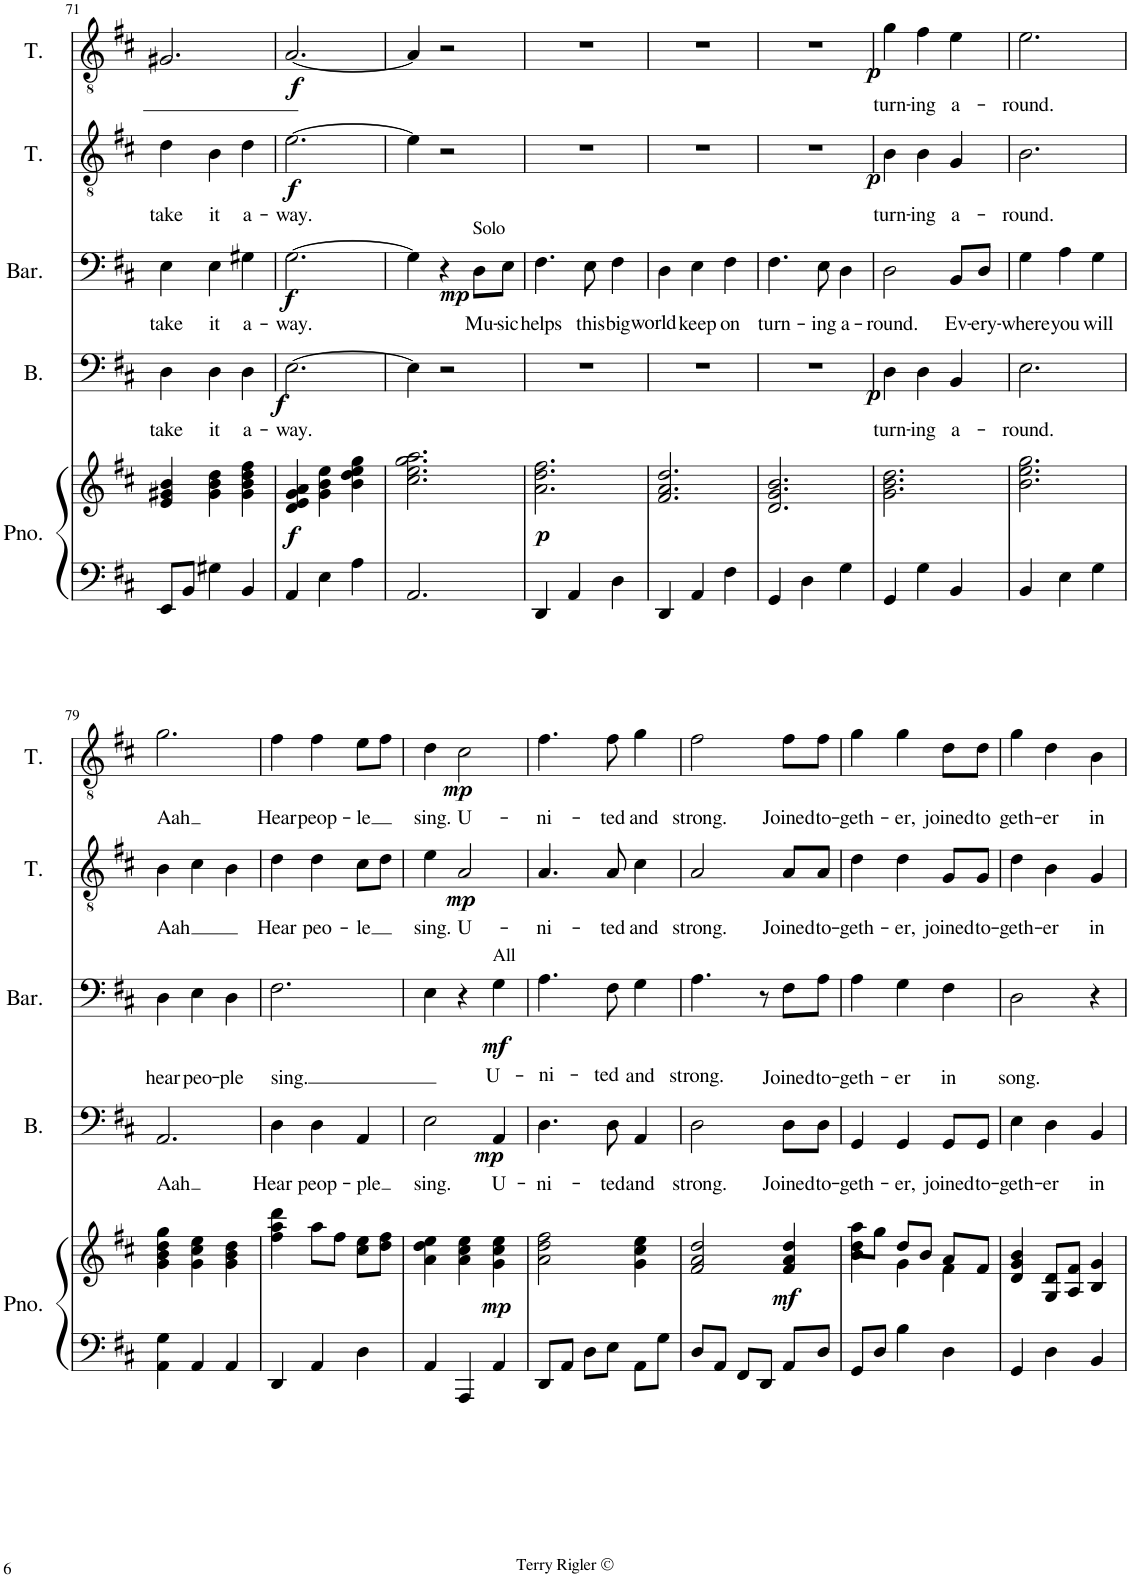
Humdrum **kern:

**kern	**kern	**dynam	**kern	**text	**dynam	**kern	**text	**dynam	**kern	**text	**dynam	**kern	**text	**dynam
*part5	*part5	*part5	*part4	*part4	*part4	*part3	*part3	*part3	*part2	*part2	*part2	*part1	*part1	*part1
*staff6	*staff5	*staff5/6	*staff4	*staff4	*staff4	*staff3	*staff3	*staff3	*staff2	*staff2	*staff2	*staff1	*staff1	*staff1
*I"Piano	*	*	*I"Bass	*	*	*I"Baritone	*	*	*I"Tenor	*	*	*I"Tenor	*	*
*I'Pno.	*	*	*I'B.	*	*	*I'Bar.	*	*	*I'T.	*	*	*I'T.	*	*
!!LO:PB:g=z
*clefF4	*clefG2	*	*clefF4	*	*	*clefF4	*	*	*clefGv2	*	*	*clefGv2	*	*
*k[f#c#]	*k[f#c#]	*	*k[f#c#]	*	*	*k[f#c#]	*	*	*k[f#c#]	*	*	*k[f#c#]	*	*
*M3/4	*M3/4	*	*M3/4	*	*	*M3/4	*	*	*M3/4	*	*	*M3/4	*	*
=71	=71	=71	=71	=71	=71	=71	=71	=71	=71	=71	=71	=71	=71	=71
!	!	!	!	!LO:LY:b	!	!	!LO:LY:b	!	!	!LO:LY:b	!	!	!	!
8EE/L	4e/ 4g#X/ 4b/	.	4D\	take	.	4E\	take	.	4d\	take	.	2.G#X/	.	.
8BB/J	.	.	.	.	.	.	.	.	.	.	.	.	.	.
!	!	!	!	!LO:LY:b	!	!	!LO:LY:b	!	!	!LO:LY:b	!	!	!	!
4G#X\	4g#\ 4b\ 4dd\	.	4D\	it	.	4E\	it	.	4B\	it	.	.	.	.
!	!	!	!	!LO:LY:b	!	!	!LO:LY:b	!	!	!LO:LY:b	!	!	!	!
4BB/	4g#\ 4b\ 4dd\ 4ff#\	.	4D\	a-	.	4G#X\	a-	.	4d\	a-	.	.	.	.
=72	=72	=72	=72	=72	=72	=72	=72	=72	=72	=72	=72	=72	=72	=72
!	!	!LO:DY:b	!	!LO:LY:b	!LO:DY:b	!	!LO:LY:b	!LO:DY:b	!	!LO:LY:b	!LO:DY:b	!	!	!LO:DY:b
4AA/	4d/ 4e/ 4g/ 4a/	f	[2.E\	-way.	f	[2.G\	-way.	f	[2.e\	-way.	f	[2.A/	.	f
4E\	4g\ 4b\ 4ee\	.	.	.	.	.	.	.	.	.	.	.	.	.
4A\	4b\ 4dd\ 4ee\ 4gg\	.	.	.	.	.	.	.	.	.	.	.	.	.
=73	=73	=73	=73	=73	=73	=73	=73	=73	=73	=73	=73	=73	=73	=73
2.AA/	2.cc#\ 2.ee\ 2.gg\ 2.aa\	.	4E\]	.	.	4G\]	.	.	4e\]	.	.	4A/]	.	.
.	.	.	2r	.	.	4r	.	.	2r	.	.	2r	.	.
!	!	!	!	!	!	!LO:TX:a:t=Solo	!	!	!	!	!	!	!	!
!	!	!	!	!	!	!	!LO:LY:b	!LO:DY:b	!	!	!	!	!	!
.	.	.	.	.	.	8D\L	Mu-	mp	.	.	.	.	.	.
!	!	!	!	!	!	!	!LO:LY:b	!	!	!	!	!	!	!
.	.	.	.	.	.	8E\J	-sic	.	.	.	.	.	.	.
=74	=74	=74	=74	=74	=74	=74	=74	=74	=74	=74	=74	=74	=74	=74
!	!	!LO:DY:b	!	!	!	!	!LO:LY:b	!	!	!	!	!	!	!
4DD/	2.a\ 2.dd\ 2.ff#\	p	2.r	.	.	4.F#\	helps	.	2.r	.	.	2.r	.	.
4AA/	.	.	.	.	.	.	.	.	.	.	.	.	.	.
!	!	!	!	!	!	!	!LO:LY:b	!	!	!	!	!	!	!
.	.	.	.	.	.	8E\	this	.	.	.	.	.	.	.
!	!	!	!	!	!	!	!LO:LY:b	!	!	!	!	!	!	!
4D\	.	.	.	.	.	4F#\	big	.	.	.	.	.	.	.
=75	=75	=75	=75	=75	=75	=75	=75	=75	=75	=75	=75	=75	=75	=75
!	!	!	!	!	!	!	!LO:LY:b	!	!	!	!	!	!	!
4DD/	2.f#/ 2.a/ 2.dd/	.	2.r	.	.	4D\	world	.	2.r	.	.	2.r	.	.
!	!	!	!	!	!	!	!LO:LY:b	!	!	!	!	!	!	!
4AA/	.	.	.	.	.	4E\	keep	.	.	.	.	.	.	.
!	!	!	!	!	!	!	!LO:LY:b	!	!	!	!	!	!	!
4F#\	.	.	.	.	.	4F#\	on	.	.	.	.	.	.	.
=76	=76	=76	=76	=76	=76	=76	=76	=76	=76	=76	=76	=76	=76	=76
!	!	!	!	!	!	!	!LO:LY:b	!	!	!	!	!	!	!
4GG/	2.d/ 2.g/ 2.b/	.	2.r	.	.	4.F#\	turn-	.	2.r	.	.	2.r	.	.
4D\	.	.	.	.	.	.	.	.	.	.	.	.	.	.
!	!	!	!	!	!	!	!LO:LY:b	!	!	!	!	!	!	!
.	.	.	.	.	.	8E\	-ing	.	.	.	.	.	.	.
!	!	!	!	!	!	!	!LO:LY:b	!	!	!	!	!	!	!
4G\	.	.	.	.	.	4D\	a-	.	.	.	.	.	.	.
=77	=77	=77	=77	=77	=77	=77	=77	=77	=77	=77	=77	=77	=77	=77
!	!	!	!	!LO:LY:b	!LO:DY:b	!	!LO:LY:b	!	!	!LO:LY:b	!LO:DY:b	!	!LO:LY:b	!LO:DY:b
4GG/	2.g\ 2.b\ 2.dd\	.	4D\	turn-	p	2D\	-round.	.	4B\	turn-	p	4g\	turn-	p
!	!	!	!	!LO:LY:b	!	!	!	!	!	!LO:LY:b	!	!	!LO:LY:b	!
4G\	.	.	4D\	-ing	.	.	.	.	4B\	-ing	.	4f#\	-ing	.
!	!	!	!	!LO:LY:b	!	!	!LO:LY:b	!	!	!LO:LY:b	!	!	!LO:LY:b	!
4BB/	.	.	4BB/	a-	.	8BB/L	Ev-	.	4G/	a-	.	4e\	a-	.
!	!	!	!	!	!	!	!LO:LY:b	!	!	!	!	!	!	!
.	.	.	.	.	.	8D/J	-ery-	.	.	.	.	.	.	.
=78	=78	=78	=78	=78	=78	=78	=78	=78	=78	=78	=78	=78	=78	=78
!	!	!	!	!LO:LY:b	!	!	!LO:LY:b	!	!	!LO:LY:b	!	!	!LO:LY:b	!
4BB/	2.b\ 2.ee\ 2.gg\	.	2.E\	-round.	.	4G\	-where	.	2.B\	-round.	.	2.e\	-round.	.
!	!	!	!	!	!	!	!LO:LY:b	!	!	!	!	!	!	!
4E\	.	.	.	.	.	4A\	you	.	.	.	.	.	.	.
!	!	!	!	!	!	!	!LO:LY:b	!	!	!	!	!	!	!
4G\	.	.	.	.	.	4G\	will	.	.	.	.	.	.	.
!!LO:LB:g=z
=79	=79	=79	=79	=79	=79	=79	=79	=79	=79	=79	=79	=79	=79	=79
!	!	!	!	!LO:LY:b	!	!	!LO:LY:b	!	!	!LO:LY:b	!	!	!LO:LY:b	!
4AA\ 4G\	4g\ 4b\ 4dd\ 4gg\	.	2.AA/	Aah	.	4D\	hear	.	4B\	Aah	.	2.g\	Aah	.
!	!	!	!	!	!	!	!LO:LY:b	!	!	!	!	!	!	!
4AA/	4g\ 4cc#\ 4ee\	.	.	.	.	4E\	peo-	.	4c#\	.	.	.	.	.
!	!	!	!	!	!	!	!LO:LY:b	!	!	!	!	!	!	!
4AA/	4g\ 4b\ 4dd\	.	.	.	.	4D\	-ple	.	4B\	.	.	.	.	.
=80	=80	=80	=80	=80	=80	=80	=80	=80	=80	=80	=80	=80	=80	=80
!	!	!	!	!LO:LY:b	!	!	!LO:LY:b	!	!	!LO:LY:b	!	!	!LO:LY:b	!
4DD/	4ff#\ 4aa\ 4ddd\	.	4D\	Hear	.	2.F#\	sing.	.	4d\	Hear	.	4f#\	Hear	.
!	!	!	!	!LO:LY:b	!	!	!	!	!	!LO:LY:b	!	!	!LO:LY:b	!
4AA/	8aa\L	.	4D\	peop-	.	.	.	.	4d\	peo-	.	4f#\	peop-	.
.	8ff#\J	.	.	.	.	.	.	.	.	.	.	.	.	.
!	!	!	!	!LO:LY:b	!	!	!	!	!	!LO:LY:b	!	!	!LO:LY:b	!
4D\	8cc#\ 8ee\L	.	4AA/	-ple	.	.	.	.	8c#\L	-le	.	8e\L	-le	.
.	8dd\ 8ff#\J	.	.	.	.	.	.	.	8d\J	.	.	8f#\J	.	.
=81	=81	=81	=81	=81	=81	=81	=81	=81	=81	=81	=81	=81	=81	=81
!	!	!	!	!LO:LY:b	!	!	!	!	!	!LO:LY:b	!	!	!LO:LY:b	!
4AA/	4a\ 4dd\ 4ee\	.	2E\	sing.	.	4E\	.	.	4e\	sing.	.	4d\	sing.	.
!	!	!	!	!	!	!	!	!	!	!LO:LY:b	!LO:DY:b	!	!LO:LY:b	!LO:DY:b
4AAA/	4a\ 4cc#\ 4ee\	.	.	.	.	4r	.	.	2A/	U-	mp	2c#\	U-	mp
!	!	!	!	!	!	!LO:TX:a:t=All	!	!	!	!	!	!	!	!
!	!	!LO:DY:b	!	!LO:LY:b	!LO:DY:b	!	!LO:LY:b	!LO:DY:b	!	!	!	!	!	!
4AA/	4g\ 4cc#\ 4ee\	mp	4AA/	U-	mp	4G\	U-	mf	.	.	.	.	.	.
=82	=82	=82	=82	=82	=82	=82	=82	=82	=82	=82	=82	=82	=82	=82
!	!	!	!	!LO:LY:b	!	!	!LO:LY:b	!	!	!LO:LY:b	!	!	!LO:LY:b	!
8DD/L	2a\ 2dd\ 2ff#\	.	4.D\	-ni-	.	4.A\	-ni-	.	4.A/	-ni-	.	4.f#\	-ni-	.
8AA/J	.	.	.	.	.	.	.	.	.	.	.	.	.	.
8D\L	.	.	.	.	.	.	.	.	.	.	.	.	.	.
!	!	!	!	!LO:LY:b	!	!	!LO:LY:b	!	!	!LO:LY:b	!	!	!LO:LY:b	!
8E\J	.	.	8D\	-ted	.	8F#\	-ted	.	8A/	-ted	.	8f#\	-ted	.
!	!	!	!	!LO:LY:b	!	!	!LO:LY:b	!	!	!LO:LY:b	!	!	!LO:LY:b	!
8AA\L	4g\ 4cc#\ 4ee\	.	4AA/	and	.	4G\	and	.	4c#\	and	.	4g\	and	.
8G\J	.	.	.	.	.	.	.	.	.	.	.	.	.	.
=83	=83	=83	=83	=83	=83	=83	=83	=83	=83	=83	=83	=83	=83	=83
!	!	!	!	!LO:LY:b	!	!	!LO:LY:b	!	!	!LO:LY:b	!	!	!LO:LY:b	!
8D/L	2f#/ 2a/ 2dd/	.	2D\	strong.	.	4.A\	strong.	.	2A/	strong.	.	2f#\	strong.	.
8AA/J	.	.	.	.	.	.	.	.	.	.	.	.	.	.
8FF#/L	.	.	.	.	.	.	.	.	.	.	.	.	.	.
8DD/J	.	.	.	.	.	8r	.	.	.	.	.	.	.	.
!	!	!LO:DY:b	!	!LO:LY:b	!	!	!LO:LY:b	!	!	!LO:LY:b	!	!	!LO:LY:b	!
8AA/L	4f#/ 4a/ 4dd/	mf	8D\L	Joined	.	8F#\L	Joined	.	8A/L	Joined	.	8f#\L	Joined	.
!	!	!	!	!LO:LY:b	!	!	!LO:LY:b	!	!	!LO:LY:b	!	!	!LO:LY:b	!
8D/J	.	.	8D\J	to-	.	8A\J	to-	.	8A/J	to-	.	8f#\J	to-	.
=84	=84	=84	=84	=84	=84	=84	=84	=84	=84	=84	=84	=84	=84	=84
*	*^	*	*	*	*	*	*	*	*	*	*	*	*	*
!	!	!	!	!	!LO:LY:b	!	!	!LO:LY:b	!	!	!LO:LY:b	!	!	!LO:LY:b	!
8GG/L	4b\ 4dd\	8aa\L	.	4GG/	-geth-	.	4A\	-geth-	.	4d\	-geth-	.	4g\	-geth-	.
8D/J	.	8gg\J	.	.	.	.	.	.	.	.	.	.	.	.	.
!	!	!	!	!	!LO:LY:b	!	!	!LO:LY:b	!	!	!LO:LY:b	!	!	!LO:LY:b	!
4B\	4g\	8dd/L	.	4GG/	-er,	.	4G\	-er	.	4d\	-er,	.	4g\	-er,	.
.	.	8b/J	.	.	.	.	.	.	.	.	.	.	.	.	.
!	!	!	!	!	!LO:LY:b	!	!	!LO:LY:b	!	!	!LO:LY:b	!	!	!LO:LY:b	!
4D\	4f#\	8a/L	.	8GG/L	joined	.	4F#\	in	.	8G/L	joined	.	8d\L	joined	.
!	!	!	!	!	!LO:LY:b	!	!	!	!	!	!LO:LY:b	!	!	!LO:LY:b	!
.	.	8f#/J	.	8GG/J	to-	.	.	.	.	8G/J	to-	.	8d\J	to	.
=85	=85	=85	=85	=85	=85	=85	=85	=85	=85	=85	=85	=85	=85	=85	=85
!	!	!	!	!	!LO:LY:b	!	!	!LO:LY:b	!	!	!LO:LY:b	!	!	!LO:LY:b	!
*	*v	*v	*	*	*	*	*	*	*	*	*	*	*	*	*
4GG/	4d/ 4g/ 4b/	.	4E\	-geth-	.	2D\	song.	.	4d\	-geth-	.	4g\	geth-	.
!	!	!	!	!LO:LY:b	!	!	!	!	!	!LO:LY:b	!	!	!LO:LY:b	!
4D\	8G/ 8d/L	.	4D\	-er	.	.	.	.	4B\	-er	.	4d\	-er	.
.	8A/ 8f#/J	.	.	.	.	.	.	.	.	.	.	.	.	.
!	!	!	!	!LO:LY:b	!	!	!	!	!	!LO:LY:b	!	!	!LO:LY:b	!
4BB/	4B/ 4g/	.	4BB/	in	.	4r	.	.	4G/	in	.	4B\	in	.
=	=	=	=	=	=	=	=	=	=	=	=	=	=	=
*-	*-	*-	*-	*-	*-	*-	*-	*-	*-	*-	*-	*-	*-	*-
